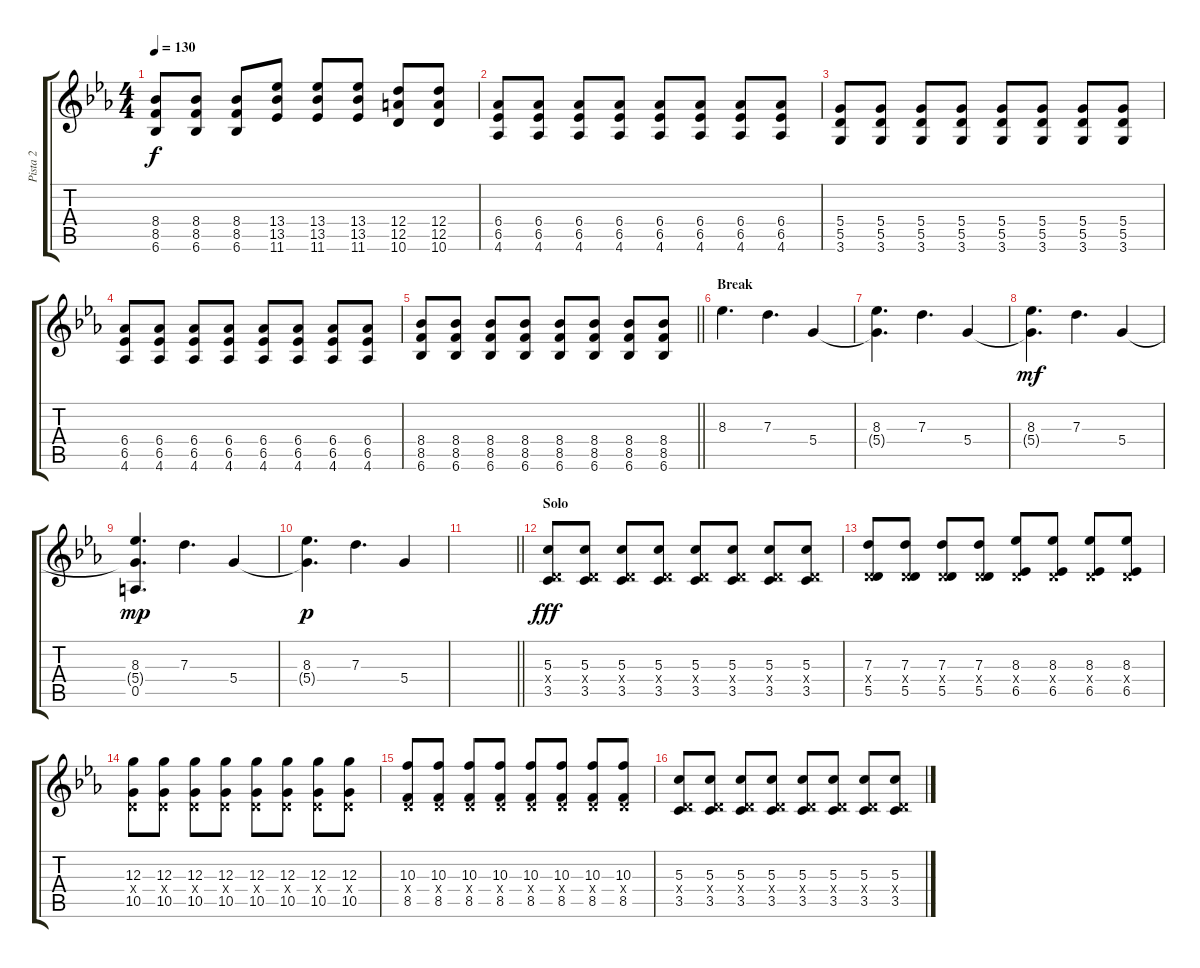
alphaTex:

\track ("Pista 2" "Pista 2") {instrument distortionguitar}
\staff {score tabs}
\tuning (E4 B3 G3 D3 A2 E2) {hide}
\ts (4 4)
\tempo 130
\clef g2
\ks eb
(8.4 8.5 6.6).8{dy f} (8.4 8.5 6.6).8 (8.4 8.5 6.6).8 (13.4 13.5 11.6).8 (13.4 13.5 11.6).8 (13.4 13.5 11.6).8 (12.4 12.5 10.6).8 (12.4 12.5 10.6).8 |
(6.4 6.5 4.6).8 (6.4 6.5 4.6).8 (6.4 6.5 4.6).8 (6.4 6.5 4.6).8 (6.4 6.5 4.6).8 (6.4 6.5 4.6).8 (6.4 6.5 4.6).8 (6.4 6.5 4.6).8 |
(5.4 5.5 3.6).8 (5.4 5.5 3.6).8 (5.4 5.5 3.6).8 (5.4 5.5 3.6).8 (5.4 5.5 3.6).8 (5.4 5.5 3.6).8 (5.4 5.5 3.6).8 (5.4 5.5 3.6).8 |
(6.4 6.5 4.6).8 (6.4 6.5 4.6).8 (6.4 6.5 4.6).8 (6.4 6.5 4.6).8 (6.4 6.5 4.6).8 (6.4 6.5 4.6).8 (6.4 6.5 4.6).8 (6.4 6.5 4.6).8 |
\barLineRight lightlight
(8.4 8.5 6.6).8 (8.4 8.5 6.6).8 (8.4 8.5 6.6).8 (8.4 8.5 6.6).8 (8.4 8.5 6.6).8 (8.4 8.5 6.6).8 (8.4 8.5 6.6).8 (8.4 8.5 6.6).8 |
\section ("" "Break")
8.3.4{d instrument electricguitarclean} 7.3.4{d} 5.4.4 |
(8.3 5.4{t}).4{d} 7.3.4{d} 5.4.4 |
(8.3 5.4{t}).4{d dy mf} 7.3.4{d} 5.4.4 |
(8.3 5.4{t} 0.5).4{d dy mp} 7.3.4{d} 5.4.4 |
(8.3 5.4{t}).4{d dy p} 7.3.4{d} 5.4.4 |
\barLineRight lightlight
|
\section ("" "Solo")
(5.3 0.4{x} 3.5).8{dy fff instrument distortionguitar} (5.3 0.4{x} 3.5).8 (5.3 0.4{x} 3.5).8 (5.3 0.4{x} 3.5).8 (5.3 0.4{x} 3.5).8 (5.3 0.4{x} 3.5).8 (5.3 0.4{x} 3.5).8 (5.3 0.4{x} 3.5).8 |
(7.3 0.4{x} 5.5).8 (7.3 0.4{x} 5.5).8 (7.3 0.4{x} 5.5).8 (7.3 0.4{x} 5.5).8 (8.3 0.4{x} 6.5).8 (8.3 0.4{x} 6.5).8 (8.3 0.4{x} 6.5).8 (8.3 0.4{x} 6.5).8 |
(12.3 0.4{x} 10.5).8 (12.3 0.4{x} 10.5).8 (12.3 0.4{x} 10.5).8 (12.3 0.4{x} 10.5).8 (12.3 0.4{x} 10.5).8 (12.3 0.4{x} 10.5).8 (12.3 0.4{x} 10.5).8 (12.3 0.4{x} 10.5).8 |
(10.3 0.4{x} 8.5).8 (10.3 0.4{x} 8.5).8 (10.3 0.4{x} 8.5).8 (10.3 0.4{x} 8.5).8 (10.3 0.4{x} 8.5).8 (10.3 0.4{x} 8.5).8 (10.3 0.4{x} 8.5).8 (10.3 0.4{x} 8.5).8 |
(5.3 0.4{x} 3.5).8 (5.3 0.4{x} 3.5).8 (5.3 0.4{x} 3.5).8 (5.3 0.4{x} 3.5).8 (5.3 0.4{x} 3.5).8 (5.3 0.4{x} 3.5).8 (5.3 0.4{x} 3.5).8 (5.3 0.4{x} 3.5).8
